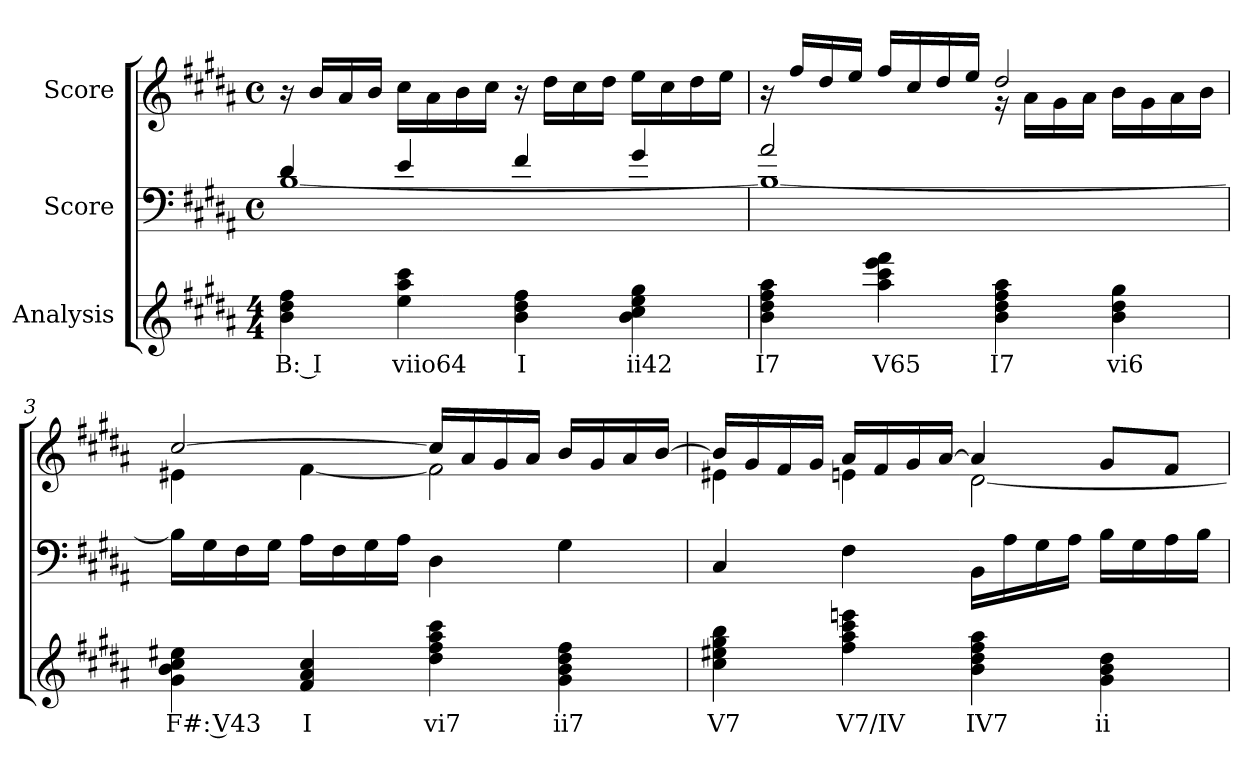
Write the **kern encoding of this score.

**kern	**text	**kern	**kern
*part3	*part3	*part2	*part1
*staff3	*staff3	*staff2	*staff1
*I"Analysis	*	*I"Score	*I"Score
*	*	*clefF4	*clefG2
*k[f#c#g#d#a#]	*	*k[f#c#g#d#a#]	*k[f#c#g#d#a#]
*M4/4	*	*M4/4	*M4/4
*	*	*met(c)	*met(c)
=1	=1	=1	=1
*	*	*^	*
4b 4dd# 4ff#	B: I	4d#/	[1B	16r
.	.	.	.	16b/LL
.	.	.	.	16a#/
.	.	.	.	16b/JJ
4ee 4aa# 4ccc#	viio64	4e/	.	16cc#\LL
.	.	.	.	16a#\
.	.	.	.	16b\
.	.	.	.	16cc#\JJ
4b 4dd# 4ff#	I	4f#/	.	16r
.	.	.	.	16dd#\LL
.	.	.	.	16cc#\
.	.	.	.	16dd#\JJ
4b 4cc# 4ee 4gg#	ii42	4g#/	.	16ee\LL
.	.	.	.	16cc#\
.	.	.	.	16dd#\
.	.	.	.	16ee\JJ
=2	=2	=2	=2	=2
*	*	*	*	*^
4b 4dd# 4ff# 4aa#	I7	2a#/	1B_	16r	2ryy
.	.	.	.	16ff#/LL	.
.	.	.	.	16dd#/	.
.	.	.	.	16ee/JJ	.
4aa# 4ccc# 4eee 4fff#	V65	.	.	16ff#/LL	.
.	.	.	.	16cc#/	.
.	.	.	.	16dd#/	.
.	.	.	.	16ee/JJ	.
4b 4dd# 4ff# 4aa#	I7	2ryy	.	2dd#/	16r
.	.	.	.	.	16a#\LL
.	.	.	.	.	16g#\
.	.	.	.	.	16a#\JJ
4b 4dd# 4gg#	vi6	.	.	.	16b\LL
.	.	.	.	.	16g#\
.	.	.	.	.	16a#\
.	.	.	.	.	16b\JJ
!!LO:LB:g=z	!!
=3	=3	=3	=3	=3	=3
4g# 4b 4cc# 4ee#X	F#: V43	1ryy	16B\LL]	[2cc#/	4e#X\
.	.	.	16G#\	.	.
.	.	.	16F#\	.	.
.	.	.	16G#\JJ	.	.
4f# 4a# 4cc#	I	.	16A#\LL	.	[4f#\
.	.	.	16F#\	.	.
.	.	.	16G#\	.	.
.	.	.	16A#\JJ	.	.
4dd# 4ff# 4aa# 4ccc#	vi7	.	4D#\	16cc#/LL]	2f#\]
.	.	.	.	16a#/	.
.	.	.	.	16g#/	.
.	.	.	.	16a#/JJ	.
4g# 4b 4dd# 4ff#	ii7	.	4G#\	16b/LL	.
.	.	.	.	16g#/	.
.	.	.	.	16a#/	.
.	.	.	.	[16b/JJ	.
*	*	*v	*v	*	*
=4	=4	=4	=4	=4
4cc# 4ee#X 4gg# 4bb	V7	4C#/	16b/LL]	4e#X\
.	.	.	16g#/	.
.	.	.	16f#/	.
.	.	.	16g#/JJ	.
4ff# 4aa# 4ccc# 4eeen	V7/IV	4F#\	16a#/LL	4en\
.	.	.	16f#/	.
.	.	.	16g#/	.
.	.	.	[16a#/JJ	.
4b 4dd# 4ff# 4aa#	IV7	16BB\LL	4a#/]	[2d#\
.	.	16A#\	.	.
.	.	16G#\	.	.
.	.	16A#\JJ	.	.
4g# 4b 4dd#	ii	16B\LL	8g#/L	.
.	.	16G#\	.	.
.	.	16A#\	8f#/J	.
.	.	16B\JJ	.	.
*	*	*	*v	*v
=	=	=	=
*-	*-	*-	*-
